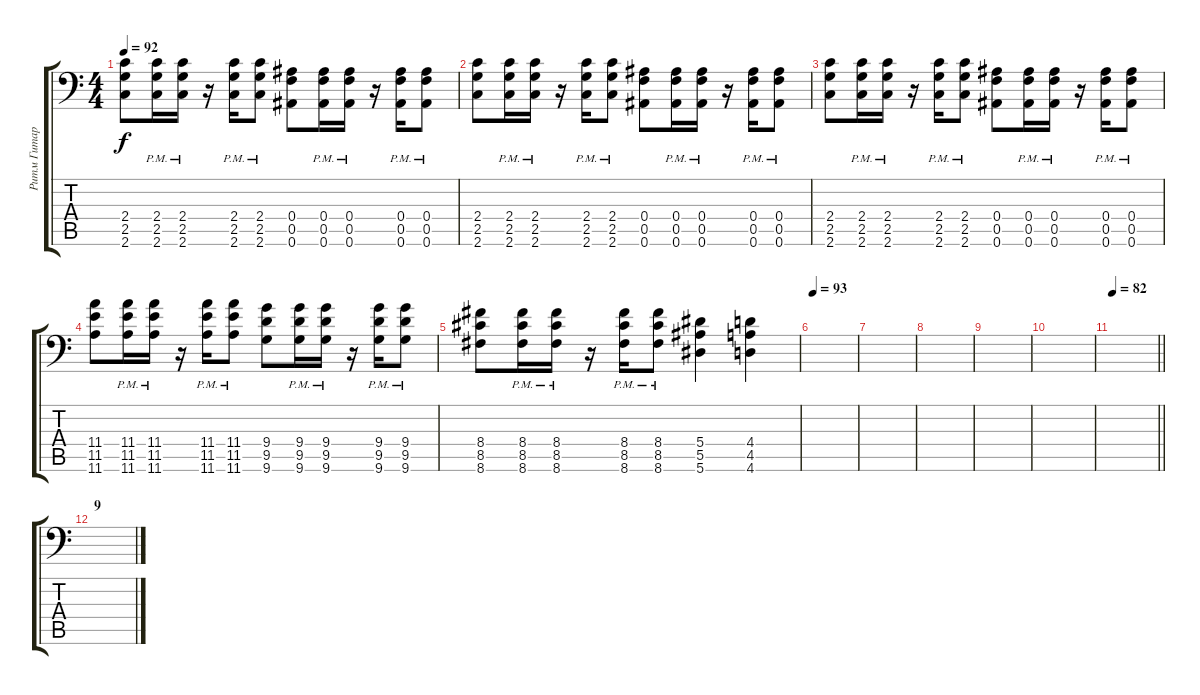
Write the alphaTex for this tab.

\track ("Ритм Гитара" "Ритм Гитар") {instrument distortionguitar}
\staff {score tabs}
\tuning (C4 G3 Eb3 Bb2 F2 Bb1) {hide}
\ts (4 4)
\tempo 92
\clef f4
\ks c
(2.4 2.5 2.6).8{dy f} (2.4{pm} 2.5{pm} 2.6{pm}).16 (2.4{pm} 2.5{pm} 2.6{pm}).16 r.16 (2.4{pm} 2.5{pm} 2.6{pm}).16 (2.4{pm} 2.5{pm} 2.6{pm}).8 (0.4 0.5 0.6).8 (0.4{pm} 0.5{pm} 0.6).16 (0.4{pm} 0.5{pm} 0.6{pm}).16 r.16 (0.4{pm} 0.5{pm} 0.6{pm}).16 (0.4{pm} 0.5{pm} 0.6{pm}).8 |
(2.4 2.5 2.6).8 (2.4{pm} 2.5{pm} 2.6{pm}).16 (2.4{pm} 2.5{pm} 2.6{pm}).16 r.16 (2.4{pm} 2.5{pm} 2.6{pm}).16 (2.4{pm} 2.5{pm} 2.6{pm}).8 (0.4 0.5 0.6).8 (0.4{pm} 0.5{pm} 0.6).16 (0.4{pm} 0.5{pm} 0.6{pm}).16 r.16 (0.4{pm} 0.5{pm} 0.6{pm}).16 (0.4{pm} 0.5{pm} 0.6{pm}).8 |
(2.4 2.5 2.6).8 (2.4{pm} 2.5{pm} 2.6{pm}).16 (2.4{pm} 2.5{pm} 2.6{pm}).16 r.16 (2.4{pm} 2.5{pm} 2.6{pm}).16 (2.4{pm} 2.5{pm} 2.6{pm}).8 (0.4 0.5 0.6).8 (0.4{pm} 0.5{pm} 0.6).16 (0.4{pm} 0.5{pm} 0.6{pm}).16 r.16 (0.4{pm} 0.5{pm} 0.6{pm}).16 (0.4{pm} 0.5{pm} 0.6{pm}).8 |
(11.4 11.5 11.6).8 (11.4{pm} 11.5{pm} 11.6{pm}).16 (11.4{pm} 11.5{pm} 11.6{pm}).16 r.16 (11.4{pm} 11.5{pm} 11.6{pm}).16 (11.4{pm} 11.5{pm} 11.6{pm}).8 (9.4 9.5 9.6).8 (9.4{pm} 9.5{pm} 9.6{pm}).16 (9.4{pm} 9.5{pm} 9.6{pm}).16 r.16 (9.4{pm} 9.5{pm} 9.6{pm}).16 (9.4{pm} 9.5{pm} 9.6{pm}).8 |
(8.4 8.5 8.6).8 (8.4{pm} 8.5{pm} 8.6{pm}).16 (8.4{pm} 8.5{pm} 8.6{pm}).16 r.16 (8.4{pm} 8.5{pm} 8.6{pm}).16 (8.4{pm} 8.5{pm} 8.6{pm}).8 (5.4 5.5 5.6).4 (4.4 4.5 4.6).4 |
\tempo 93
|
|
|
|
|
\tempo 82
\barLineRight lightlight
|
\section ("" "9")
